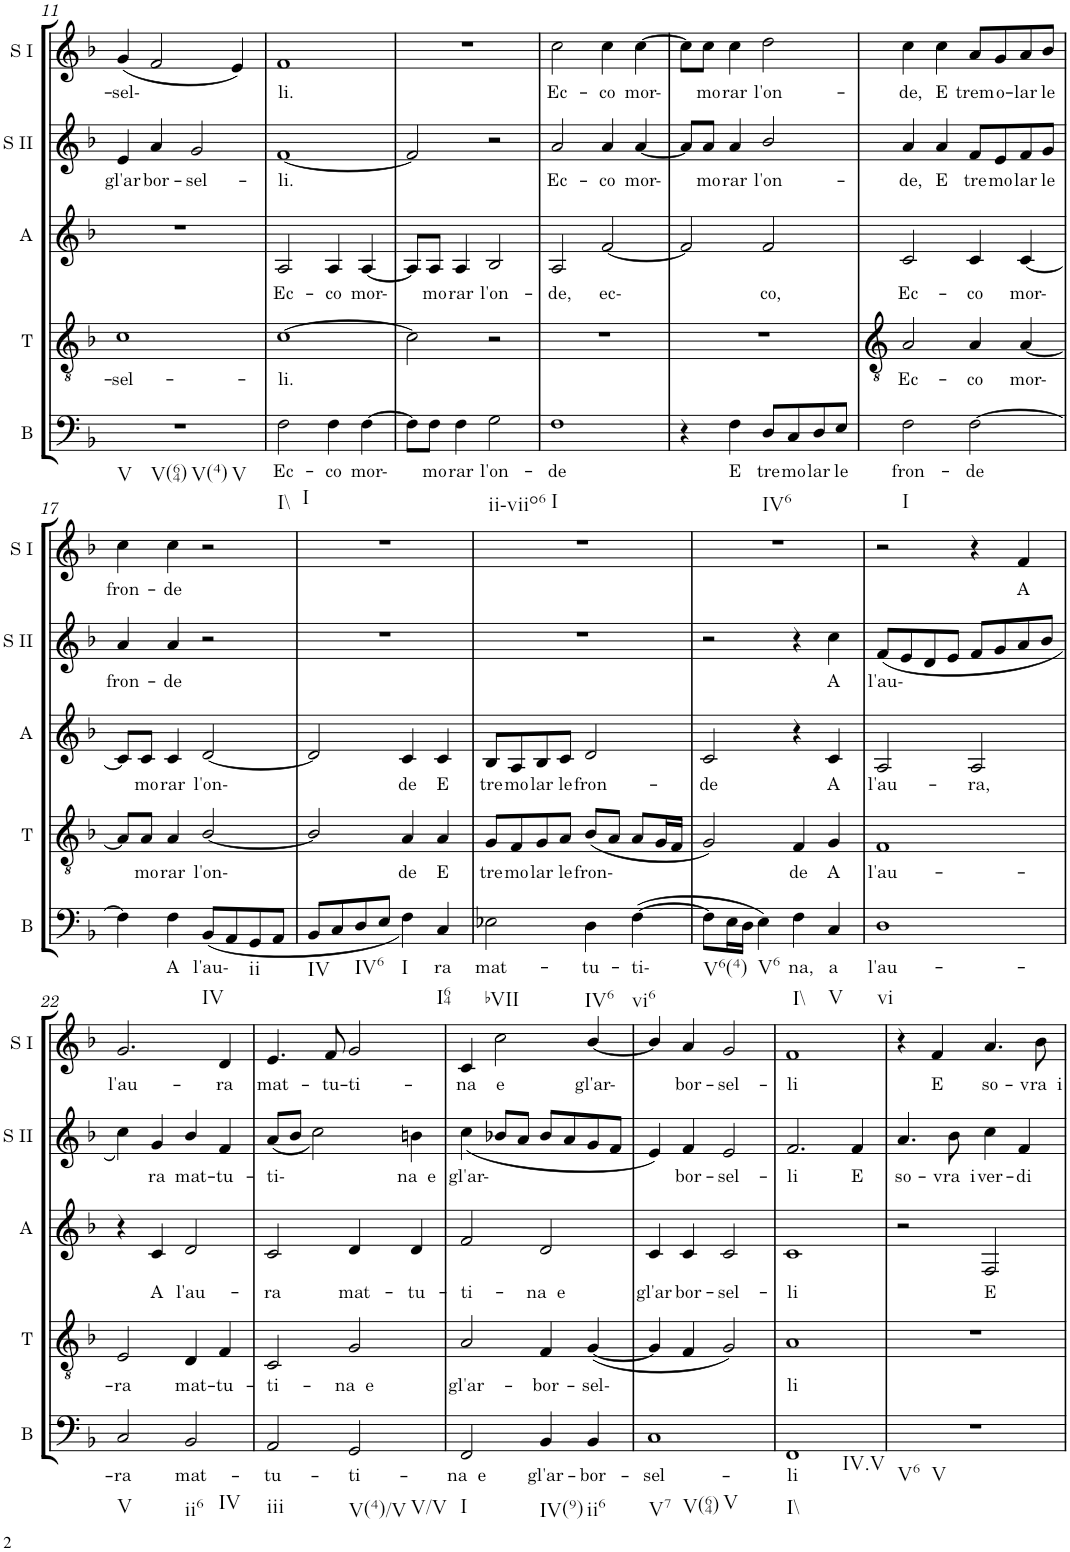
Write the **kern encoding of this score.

**kern	**text	**kern	**text	**kern	**text	**kern	**text	**kern	**text
*part5	*part5	*part4	*part4	*part3	*part3	*part2	*part2	*part1	*part1
*staff5	*staff5	*staff4	*staff4	*staff3	*staff3	*staff2	*staff2	*staff1	*staff1
*I"Bass	*	*I"Tenor	*	*I"Alto	*	*I"Soprano II	*	*I"Soprano I	*
*I'B	*	*I'T	*	*I'A	*	*I'S II	*	*I'S I	*
!!LO:PB:g=z
*clefF4	*	*clefGv2	*	*clefG2	*	*clefG2	*	*clefG2	*
*k[b-]	*	*k[b-]	*	*k[b-]	*	*k[b-]	*	*k[b-]	*
*F:	*	*F:	*	*F:	*	*F:	*	*F:	*
*M4/4	*	*M4/4	*	*M4/4	*	*M4/4	*	*M4/4	*
=11	=11	=11	=11	=11	=11	=11	=11	=11	=11
!LO:TX:b:t=V	!	!	!	!	!	!	!	!	!
!LO:TX:b:t=V(64)	!	!	!	!	!	!	!	!	!
!LO:TX:b:t=V(4)	!	!	!	!	!	!	!	!	!
!LO:TX:b:t=V	!	!	!	!	!	!	!	!	!
!	!	!	!LO:LY:b	!	!	!	!LO:LY:b	!	!LO:LY:b
1r	.	1c	-sel-	1r	.	4e/	gl'ar-	(<4g/	-sel-
!	!	!	!	!	!	!	!LO:LY:b	!	!
.	.	.	.	.	.	4a/	-bor-	2f/	.
!	!	!	!	!	!	!	!LO:LY:b	!	!
.	.	.	.	.	.	2g/	-sel-	.	.
.	.	.	.	.	.	.	.	4e/)	.
=12	=12	=12	=12	=12	=12	=12	=12	=12	=12
!LO:TX:b:t=I\\	!	!	!	!	!	!	!	!	!
!LO:TX:b:t=I	!	!	!	!	!	!	!	!	!
!	!LO:LY:b	!	!LO:LY:b	!	!LO:LY:b	!	!LO:LY:b	!	!LO:LY:b
2F\	Ec-	[1c	-li.	2A/	Ec-	[1f	-li.	1f	li.
!	!LO:LY:b	!	!	!	!LO:LY:b	!	!	!	!
4F\	-co	.	.	4A/	-co	.	.	.	.
!	!LO:LY:b	!	!	!	!LO:LY:b	!	!	!	!
[4F\	mor-	.	.	[4A/	mor-	.	.	.	.
=13	=13	=13	=13	=13	=13	=13	=13	=13	=13
8F\L]	.	2c\]	.	8A/L]	.	2f/]	.	1r	.
!	!LO:LY:b	!	!	!	!LO:LY:b	!	!	!	!
8F\J	mo-	.	.	8A/J	mo-	.	.	.	.
!	!LO:LY:b	!	!	!	!LO:LY:b	!	!	!	!
4F\	-rar	.	.	4A/	-rar	.	.	.	.
!LO:TX:b:t=ii-viio6	!	!	!	!	!	!	!	!	!
!	!LO:LY:b	!	!	!	!LO:LY:b	!	!	!	!
2G\	l'on-	2r	.	2B-/	l'on-	2r	.	.	.
=14	=14	=14	=14	=14	=14	=14	=14	=14	=14
!LO:TX:b:t=I	!	!	!	!	!	!	!	!	!
!	!LO:LY:b	!	!	!	!LO:LY:b	!	!LO:LY:b	!	!LO:LY:b
1F	-de	1r	.	2A/	-de,	2a/	Ec-	2cc\	Ec-
!	!	!	!	!	!LO:LY:b	!	!LO:LY:b	!	!LO:LY:b
.	.	.	.	[2f/	ec-	4a/	-co	4cc\	-co
!	!	!	!	!	!	!	!LO:LY:b	!	!LO:LY:b
.	.	.	.	.	.	[4a/	mor-	[4cc\	mor-
=15	=15	=15	=15	=15	=15	=15	=15	=15	=15
4r	.	1r	.	2f/]	.	8a/L]	.	8cc\L]	.
!	!	!	!	!	!	!	!LO:LY:b	!	!LO:LY:b
.	.	.	.	.	.	8a/J	mo-	8cc\J	mo-
!	!LO:LY:b	!	!	!	!	!	!LO:LY:b	!	!LO:LY:b
4F\	E	.	.	.	.	4a/	-rar	4cc\	-rar
!LO:TX:b:t=IV6	!	!	!	!	!	!	!	!	!
!	!LO:LY:b	!	!	!	!LO:LY:b	!	!LO:LY:b	!	!LO:LY:b
8D/L	tre-	.	.	2f/	co,	2b-/	l'on-	2dd\	l'on-
!	!LO:LY:b	!	!	!	!	!	!	!	!
8C/	-mo-	.	.	.	.	.	.	.	.
!	!LO:LY:b	!	!	!	!	!	!	!	!
8D/	-lar	.	.	.	.	.	.	.	.
!	!LO:LY:b	!	!	!	!	!	!	!	!
8E/J	le	.	.	.	.	.	.	.	.
=16	=16	=16	=16	=16	=16	=16	=16	=16	=16
!LO:TX:b:t=I	!	!	!	!	!	!	!	!	!
!	!LO:LY:b	!	!LO:LY:b	!	!LO:LY:b	!	!LO:LY:b	!	!LO:LY:b
2F\	fron-	2A/	Ec-	2c/	Ec-	4a/	-de,	4cc\	-de,
!	!	!	!	!	!	!	!LO:LY:b	!	!LO:LY:b
.	.	.	.	.	.	4a/	E	4cc\	E
!	!LO:LY:b	!	!LO:LY:b	!	!LO:LY:b	!	!LO:LY:b	!	!LO:LY:b
[2F\	-de	4A/	-co	4c/	-co	8f/L	tre-	8a/L	trem-
!	!	!	!	!	!	!	!LO:LY:b	!	!LO:LY:b
.	.	.	.	.	.	8e/	-mo-	8g/	-o-
!	!	!	!LO:LY:b	!	!LO:LY:b	!	!LO:LY:b	!	!LO:LY:b
.	.	[4A/	mor-	[4c/	mor-	8f/	-lar	8a/	-lar
!	!	!	!	!	!	!	!LO:LY:b	!	!LO:LY:b
.	.	.	.	.	.	8g/J	le	8b-/J	le
!!LO:LB:g=z
=17	=17	=17	=17	=17	=17	=17	=17	=17	=17
!	!	!	!	!	!	!	!LO:LY:b	!	!LO:LY:b
4F\]	.	8A/L]	.	8c/L]	.	4a/	fron-	4cc\	fron-
!	!	!	!LO:LY:b	!	!LO:LY:b	!	!	!	!
.	.	8A/J	mo-	8c/J	mo-	.	.	.	.
!	!LO:LY:b	!	!LO:LY:b	!	!LO:LY:b	!	!LO:LY:b	!	!LO:LY:b
4F\	A	4A/	-rar	4c/	-rar	4a/	-de	4cc\	-de
!LO:TX:b:t=IV	!	!	!	!	!	!	!	!	!
!	!LO:LY:b	!	!LO:LY:b	!	!LO:LY:b	!	!	!	!
(<8BB-/L	l'au-	[2B-/	l'on-	[2d/	l'on-	2r	.	2r	.
8AA/	.	.	.	.	.	.	.	.	.
!LO:TX:b:t=ii	!	!	!	!	!	!	!	!	!
8GG/	.	.	.	.	.	.	.	.	.
8AA/J	.	.	.	.	.	.	.	.	.
=18	=18	=18	=18	=18	=18	=18	=18	=18	=18
!LO:TX:b:t=IV	!	!	!	!	!	!	!	!	!
8BB-/L	.	2B-/]	.	2d/]	.	1r	.	1r	.
8C/	.	.	.	.	.	.	.	.	.
!LO:TX:b:t=IV6	!	!	!	!	!	!	!	!	!
8D/	.	.	.	.	.	.	.	.	.
8E/J	.	.	.	.	.	.	.	.	.
!LO:TX:b:t=I	!	!	!	!	!	!	!	!	!
!	!	!	!LO:LY:b	!	!LO:LY:b	!	!	!	!
4F\)	.	4A/	de	4c/	de	.	.	.	.
!LO:TX:b:t=I64	!	!	!	!	!	!	!	!	!
!	!LO:LY:b	!	!LO:LY:b	!	!LO:LY:b	!	!	!	!
4C/	ra	4A/	E	4c/	E	.	.	.	.
=19	=19	=19	=19	=19	=19	=19	=19	=19	=19
!LO:TX:b:t=bVII	!	!	!	!	!	!	!	!	!
!	!LO:LY:b	!	!LO:LY:b	!	!LO:LY:b	!	!	!	!
2E-X\	mat-	8G/L	tre-	8B-/L	tre-	1r	.	1r	.
!	!	!	!LO:LY:b	!	!LO:LY:b	!	!	!	!
.	.	8F/	-mo-	8A/	-mo-	.	.	.	.
!	!	!	!LO:LY:b	!	!LO:LY:b	!	!	!	!
.	.	8G/	-lar	8B-/	-lar	.	.	.	.
!	!	!	!LO:LY:b	!	!LO:LY:b	!	!	!	!
.	.	8A/J	le	8c/J	le	.	.	.	.
!LO:TX:b:t=IV6	!	!	!	!	!	!	!	!	!
!	!LO:LY:b	!	!LO:LY:b	!	!LO:LY:b	!	!	!	!
4D\	-tu-	(<8B-/L	fron-	2d/	fron-	.	.	.	.
.	.	8A/J	.	.	.	.	.	.	.
!LO:TX:b:t=vi6	!	!	!	!	!	!	!	!	!
!	!LO:LY:b	!	!	!	!	!	!	!	!
(>[4F\	-ti-	8A/L	.	.	.	.	.	.	.
.	.	16G/L	.	.	.	.	.	.	.
.	.	16F/JJ	.	.	.	.	.	.	.
=20	=20	=20	=20	=20	=20	=20	=20	=20	=20
!LO:TX:b:t=V6(4)	!	!	!	!	!	!	!	!	!
!	!	!	!	!	!LO:LY:b	!	!	!	!
8F\L]	.	2G/)	.	2c/	-de	2r	.	1r	.
16E\L	.	.	.	.	.	.	.	.	.
16D\JJ	.	.	.	.	.	.	.	.	.
!LO:TX:b:t=V6	!	!	!	!	!	!	!	!	!
4E\)	.	.	.	.	.	.	.	.	.
!LO:TX:b:t=I\\	!	!	!	!	!	!	!	!	!
!	!LO:LY:b	!	!LO:LY:b	!	!	!	!	!	!
4F\	na,	4F/	de	4r	.	4r	.	.	.
!LO:TX:b:t=V	!	!	!	!	!	!	!	!	!
!	!LO:LY:b	!	!LO:LY:b	!	!LO:LY:b	!	!LO:LY:b	!	!
4C/	a	4G/	A	4c/	A	4cc\	A	.	.
=21	=21	=21	=21	=21	=21	=21	=21	=21	=21
!LO:TX:b:t=vi	!	!	!	!	!	!	!	!	!
!	!LO:LY:b	!	!LO:LY:b	!	!LO:LY:b	!	!LO:LY:b	!	!
1D	l'au-	1F	l'au-	2A/	l'au-	(<8f/L	l'au-	2r	.
.	.	.	.	.	.	8e/	.	.	.
.	.	.	.	.	.	8d/	.	.	.
.	.	.	.	.	.	8e/J	.	.	.
!	!	!	!	!	!LO:LY:b	!	!	!	!
.	.	.	.	2A/	-ra,	8f/L	.	4r	.
.	.	.	.	.	.	8g/	.	.	.
!	!	!	!	!	!	!	!	!	!LO:LY:b
.	.	.	.	.	.	8a/	.	4f/	A
.	.	.	.	.	.	8b-/J	.	.	.
!!LO:LB:g=z
=22	=22	=22	=22	=22	=22	=22	=22	=22	=22
!LO:TX:b:t=V	!	!	!	!	!	!	!	!	!
!	!LO:LY:b	!	!LO:LY:b	!	!	!	!	!	!LO:LY:b
2C/	-ra	2E/	-ra	4r	.	4cc\)	.	2.g/	l'au-
!	!	!	!	!	!LO:LY:b	!	!LO:LY:b	!	!
.	.	.	.	4c/	A	4g/	ra	.	.
!LO:TX:b:t=ii6	!	!	!	!	!	!	!	!	!
!LO:TX:b:t=IV	!	!	!	!	!	!	!	!	!
!	!LO:LY:b	!	!LO:LY:b	!	!LO:LY:b	!	!LO:LY:b	!	!
2BB-/	mat-	4D/	mat-	2d/	l'au-	4b-/	mat-	.	.
!	!	!	!LO:LY:b	!	!	!	!LO:LY:b	!	!LO:LY:b
.	.	4F/	-tu-	.	.	4f/	-tu-	4d/	-ra
=23	=23	=23	=23	=23	=23	=23	=23	=23	=23
!LO:TX:b:t=iii	!	!	!	!	!	!	!	!	!
!	!LO:LY:b	!	!LO:LY:b	!	!LO:LY:b	!	!LO:LY:b	!	!LO:LY:b
2AA/	-tu-	2C/	-ti-	2c/	-ra	(<8a/L	-ti-	4.e/	mat-
.	.	.	.	.	.	8b-/J	.	.	.
.	.	.	.	.	.	2cc\)	.	.	.
!	!	!	!	!	!	!	!	!	!LO:LY:b
.	.	.	.	.	.	.	.	8f/	-tu-
!LO:TX:b:t=V(4)/V	!	!	!	!	!	!	!	!	!
!LO:TX:b:t=V/V	!	!	!	!	!	!	!	!	!
!	!LO:LY:b	!	!LO:LY:b	!	!LO:LY:b	!	!	!	!LO:LY:b
2GG/	-ti-	2G/	-na e	4d/	mat-	.	.	2g/	-ti-
!	!	!	!	!	!LO:LY:b	!	!LO:LY:b	!	!
.	.	.	.	4d/	-tu-	4bn\	na e	.	.
=24	=24	=24	=24	=24	=24	=24	=24	=24	=24
!LO:TX:b:t=I	!	!	!	!	!	!	!	!	!
!	!LO:LY:b	!	!LO:LY:b	!	!LO:LY:b	!	!LO:LY:b	!	!LO:LY:b
2FF/	-na e	2A/	gl'ar-	2f/	-ti-	(<4cc\	gl'ar-	4c/	-na
!	!	!	!	!	!	!	!	!	!LO:LY:b
.	.	.	.	.	.	8b-X/L	.	2cc\	e
.	.	.	.	.	.	8a/J	.	.	.
!LO:TX:b:t=IV(9)	!	!	!	!	!	!	!	!	!
!	!LO:LY:b	!	!LO:LY:b	!	!LO:LY:b	!	!	!	!
4BB-/	gl'ar-	4F/	-bor-	2d/	-na e	8b-/L	.	.	.
.	.	.	.	.	.	8a/	.	.	.
!LO:TX:b:t=ii6	!	!	!	!	!	!	!	!	!
!	!LO:LY:b	!	!LO:LY:b	!	!	!	!	!	!LO:LY:b
4BB-/	-bor-	(<[4G/	-sel-	.	.	8g/	.	[4b-/	gl'ar-
.	.	.	.	.	.	8f/J	.	.	.
=25	=25	=25	=25	=25	=25	=25	=25	=25	=25
!LO:TX:b:t=V7	!	!	!	!	!	!	!	!	!
!LO:TX:b:t=V(64)	!	!	!	!	!	!	!	!	!
!LO:TX:b:t=V	!	!	!	!	!	!	!	!	!
!	!LO:LY:b	!	!	!	!LO:LY:b	!	!	!	!
1C	-sel-	4G/]	.	4c/	gl'ar-	4e/)	.	4b-/]	.
!	!	!	!	!	!LO:LY:b	!	!LO:LY:b	!	!LO:LY:b
.	.	4F/	.	4c/	-bor-	4f/	bor-	4a/	bor-
!	!	!	!	!	!LO:LY:b	!	!LO:LY:b	!	!LO:LY:b
.	.	2G/)	.	2c/	-sel-	2e/	-sel-	2g/	-sel-
=26	=26	=26	=26	=26	=26	=26	=26	=26	=26
!LO:TX:b:t=I\\	!	!	!	!	!	!	!	!	!
!LO:TX:b:t=IV.V	!	!	!	!	!	!	!	!	!
!	!LO:LY:b	!	!LO:LY:b	!	!LO:LY:b	!	!LO:LY:b	!	!LO:LY:b
1FF	-li	1A	li	1c	-li	2.f/	-li	1f	-li
!	!	!	!	!	!	!	!LO:LY:b	!	!
.	.	.	.	.	.	4f/	E	.	.
=27	=27	=27	=27	=27	=27	=27	=27	=27	=27
!LO:TX:b:t=V6	!	!	!	!	!	!	!	!	!
!LO:TX:b:t=V	!	!	!	!	!	!	!	!	!
!	!	!	!	!	!	!	!LO:LY:b	!	!
1r	.	1r	.	2r	.	4.a/	so-	4r	.
!	!	!	!	!	!	!	!	!	!LO:LY:b
.	.	.	.	.	.	.	.	4f/	E
!	!	!	!	!	!	!	!LO:LY:b	!	!
.	.	.	.	.	.	8b-\	-vra i	.	.
!	!	!	!	!	!LO:LY:b	!	!LO:LY:b	!	!LO:LY:b
.	.	.	.	2F/	E	4cc\	ver-	4.a/	so-
!	!	!	!	!	!	!	!LO:LY:b	!	!
.	.	.	.	.	.	4f/	-di	.	.
!	!	!	!	!	!	!	!	!	!LO:LY:b
.	.	.	.	.	.	.	.	8b-\	-vra i
=	=	=	=	=	=	=	=	=	=
*-	*-	*-	*-	*-	*-	*-	*-	*-	*-
